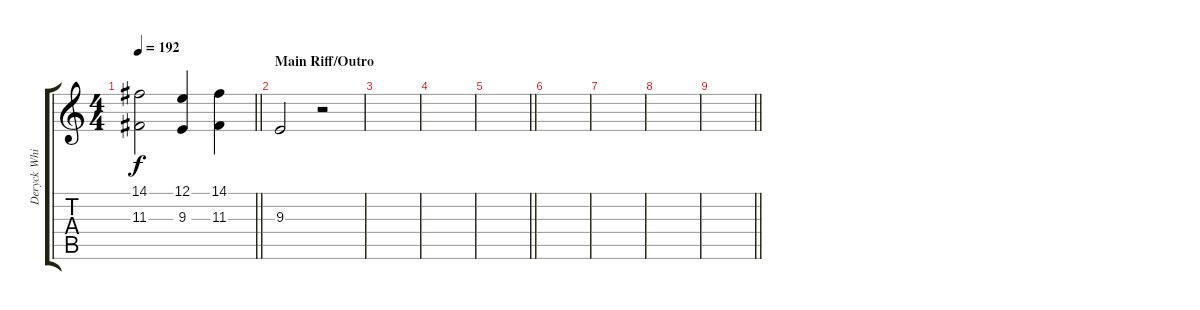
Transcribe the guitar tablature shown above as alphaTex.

\track ("Deryck Whibley Vocals" "Deryck Whi") {instrument lead2sawtooth}
\staff {score tabs}
\tuning (E4 B3 G3 D3 A2 E2) {hide}
\ts (4 4)
\tempo 192
\clef g2
\barLineRight lightlight
\ks c
(14.1{t} 11.3{t}).2{dy f} (12.1 9.3).4 (14.1 11.3).4 |
\section ("" "Main Riff/Outro")
9.3.2 r.2 |
|
|
\barLineRight lightlight
|
|
|
|
\barLineRight lightlight
